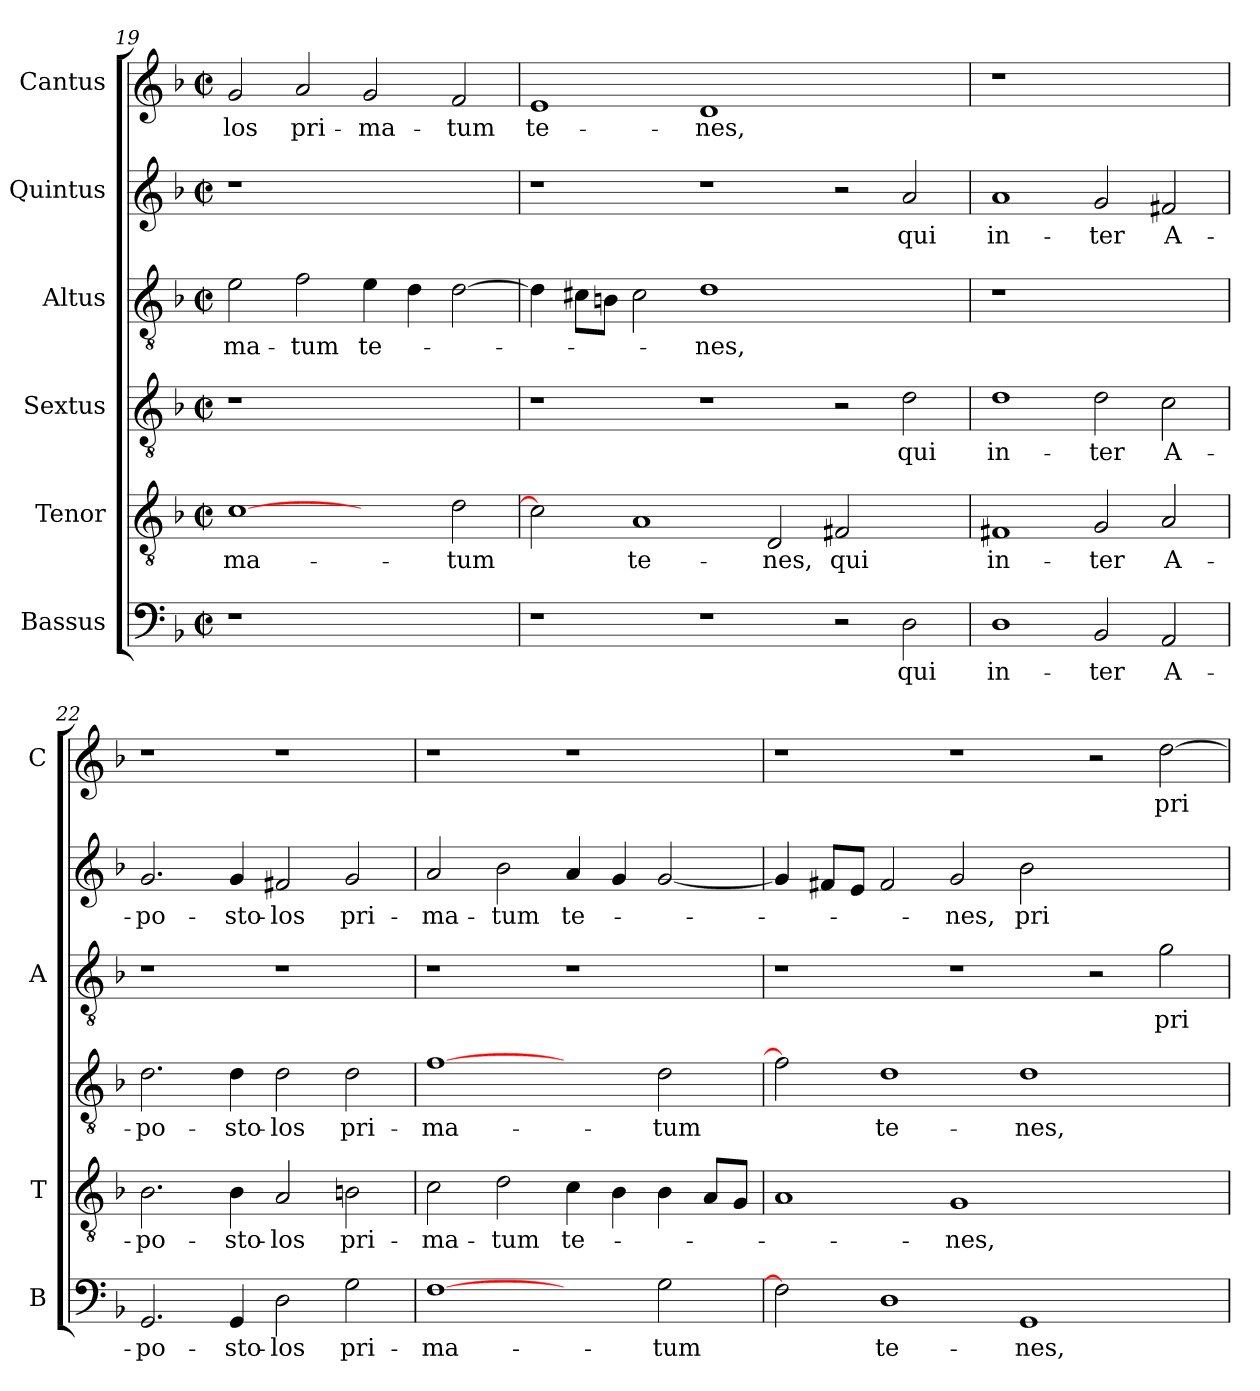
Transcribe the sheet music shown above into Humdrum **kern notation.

**kern	**text	**kern	**text	**kern	**text	**kern	**text	**kern	**text	**kern	**text
*part6	*part6	*part5	*part5	*part4	*part4	*part3	*part3	*part2	*part2	*part1	*part1
*staff6	*staff6	*staff5	*staff5	*staff4	*staff4	*staff3	*staff3	*staff2	*staff2	*staff1	*staff1
*I"Bassus	*	*I"Tenor	*	*I"Sextus	*	*I"Altus	*	*I"Quintus	*	*I"Cantus	*
*I'B	*	*I'T	*	*	*	*I'A	*	*	*	*I'C	*
*clefF4	*	*clefGv2	*	*clefGv2	*	*clefGv2	*	*clefG2	*	*clefG2	*
*k[b-]	*	*k[b-]	*	*k[b-]	*	*k[b-]	*	*k[b-]	*	*k[b-]	*
*F:	*	*F:	*	*F:	*	*F:	*	*F:	*	*F:	*
*M2/2	*	*M2/2	*	*M2/2	*	*M2/2	*	*M2/2	*	*M2/2	*
*met(c|)	*	*met(c|)	*	*met(c|)	*	*met(c|)	*	*met(c|)	*	*met(c|)	*
=19	=19	=19	=19	=19	=19	=19	=19	=19	=19	=19	=19
1r	.	[1c	-ma-	1r	.	2e\	-ma-	1r	.	2g/	-los
.	.	.	.	.	.	2f\	-tum	.	.	2a/	pri-
1ryy	.	2ryy	.	1ryy	.	4e\	te-	1ryy	.	2g/	-ma-
.	.	.	.	.	.	4d\	.	.	.	.	.
.	.	2d\	-tum	.	.	[2d\	.	.	.	2f/	-tum
=20	=20	=20	=20	=20	=20	=20	=20	=20	=20	=20	=20
1r	.	2c]	.	1r	.	4d\]	.	1r	.	1e	te-
.	.	.	.	.	.	8c#X\L	.	.	.	.	.
.	.	.	.	.	.	8Bn\J	.	.	.	.	.
.	.	1A	te-	.	.	2c#\	.	.	.	.	.
1r	.	.	.	1r	.	1d	-nes,	1r	.	1d	-nes,
.	.	2D/	-nes,	.	.	.	.	.	.	.	.
2r	.	2F#X/	qui	2r	.	1ryy	.	2r	.	1ryy	.
2D\	qui	2ryy	.	2d\	qui	.	.	2a/	qui	.	.
!!LO:PB:g=z
=21	=21	=21	=21	=21	=21	=21	=21	=21	=21	=21	=21
1D	in-	1F#X	in-	1d	in-	1r	.	1a	in-	1r	.
2BB-/	-ter	2G/	-ter	2d\	-ter	1ryy	.	2g/	-ter	1ryy	.
2AA/	A-	2A/	A-	2c\	A-	.	.	2f#X/	A-	.	.
=22	=22	=22	=22	=22	=22	=22	=22	=22	=22	=22	=22
2.GG/	-po-	2.B-\	-po-	2.d\	-po-	1r	.	2.g/	-po-	1r	.
4GG/	-sto-	4B-\	-sto-	4d\	-sto-	.	.	4g/	-sto-	.	.
2D\	-los	2A/	-los	2d\	-los	1r	.	2f#X/	-los	1r	.
2G\	pri-	2Bn\	pri-	2d\	pri-	.	.	2g/	pri-	.	.
=23	=23	=23	=23	=23	=23	=23	=23	=23	=23	=23	=23
[1F	-ma-	2c\	-ma-	[1f	-ma-	1r	.	2a/	-ma-	1r	.
.	.	2d\	-tum	.	.	.	.	2b-\	-tum	.	.
2ryy	.	4c\	te-	2ryy	.	1r	.	4a/	te-	1r	.
.	.	4B-\	.	.	.	.	.	4g/	.	.	.
2G\	-tum	4B-\	.	2d\	-tum	.	.	[2g/	.	.	.
.	.	8A/L	.	.	.	.	.	.	.	.	.
.	.	8G/J	.	.	.	.	.	.	.	.	.
=24	=24	=24	=24	=24	=24	=24	=24	=24	=24	=24	=24
2F]	.	1A	.	2f]	.	1r	.	4g/]	.	1r	.
.	.	.	.	.	.	.	.	8f#X/L	.	.	.
.	.	.	.	.	.	.	.	8e/J	.	.	.
1D	te-	.	.	1d	te-	.	.	2f#/	.	.	.
.	.	1G	-nes,	.	.	1r	.	2g/	-nes,	1r	.
1GG	-nes,	.	.	1d	-nes,	.	.	2b-\	pri-	.	.
.	.	1ryy	.	.	.	2r	.	1ryy	.	2r	.
2ryy	.	.	.	2ryy	.	2g\	pri-	.	.	[2dd\	pri-
=	=	=	=	=	=	=	=	=	=	=	=
*-	*-	*-	*-	*-	*-	*-	*-	*-	*-	*-	*-
